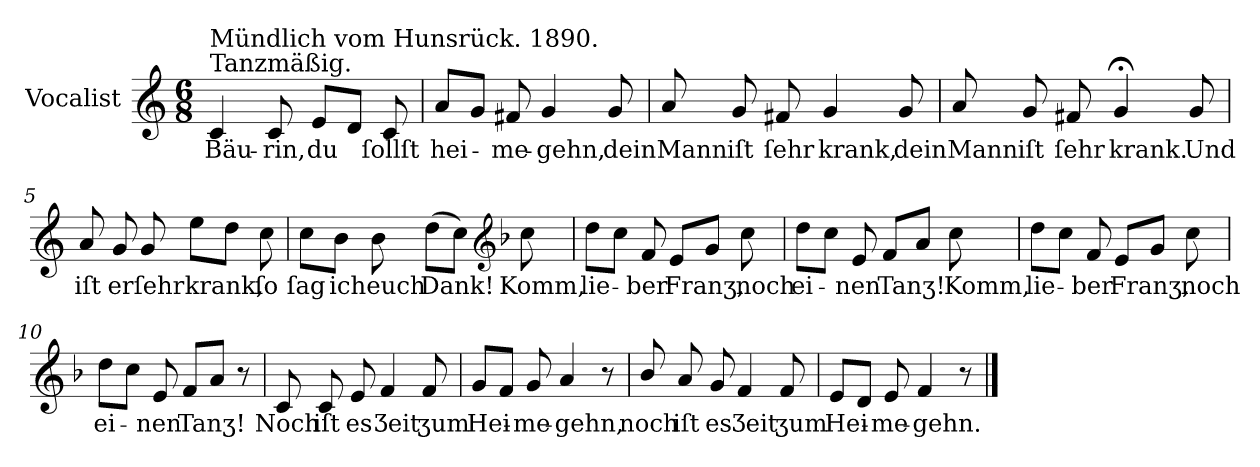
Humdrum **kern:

**kern	**text
*part1	*part1
*staff1	*staff1
*I"Vocalist	*
*k[]	*
*a:	*
*M6/8	*
=1	=1
!LO:TX:a:t=Tanzmäßig.	!
!LO:TX:a:t=Mündlich vom Hunsrück. 1890.	!
4c	Bäu-
8c	-rin,
8eL	du
8dJ	.
8c	ſollſt
=2	=2
8aL	hei-
8gJ	.
8f#X	-me-
4g	-gehn,
8g	dein
=3	=3
8a	Mann
8g	iſt
8f#X	ſehr
4g	krank,
8g	dein
=4	=4
8a	Mann
8g	iſt
8f#X	ſehr
4g;<	krank.
8g	Und
=5	=5
8a	iſt
8g	er
8g	ſehr
8eeL	krank,
8ddJ	.
8cc	ſo
=6	=6
8ccL	ſag
8bJ	ich
8b	euch
(8ddL	Dank!
8ccJ)	.
*clefG2	*
*k[b-]	*
8cc	Komm,
=7	=7
8ddL	lie-
8ccJ	.
8f	-ber
8eL	Franʒ,
8gJ	.
8cc	noch
=8	=8
8ddL	ei-
8ccJ	.
8e	-nen
8fL	Tanʒ!
8aJ	.
8cc	Komm,
=9	=9
8ddL	lie-
8ccJ	.
8f	-ber
8eL	Franʒ,
8gJ	.
8cc	noch
=10	=10
8ddL	ei-
8ccJ	.
8e	-nen
8fL	Tanʒ!
8aJ	.
8r	.
=11	=11
8c	Noch
8c	iſt
8e	es
4f	Ʒeit
8f	ʒum
=12	=12
8gL	Hei-
8fJ	.
8g	-me-
4a	-gehn,
8r	.
=13	=13
8b-/	noch
8a	iſt
8g	es
4f	Ʒeit
8f	ʒum
=14	=14
8eL	Hei-
8dJ	.
8e	-me-
4f	-gehn.
8r	.
==	==
*-	*-
